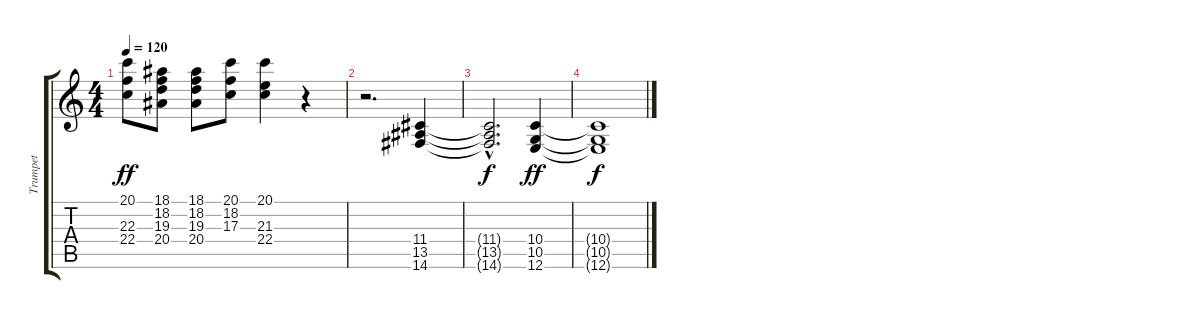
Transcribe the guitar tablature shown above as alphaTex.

\track ("Trumpet" "Trumpet") {instrument trumpet}
\staff {score tabs}
\tuning (E4 B3 G3 D3 A2 E2) {hide}
\ts (4 4)
\tempo 120
\clef g2
\ks c
(20.1 22.3 22.4).8{dy ff} (18.1 18.2 19.3 20.4).8 (18.1 18.2 19.3 20.4).8 (20.1 18.2 17.3).8 (20.1 21.3 22.4).4 r.4 |
r.2{d} (11.4 13.5 14.6).4 |
(11.4{hac t} 13.5{hac t} 14.6{hac t}).2{d dy f} (10.4 10.5 12.6).4{dy ff} |
(10.4{t} 10.5{t} 12.6{t}).1{dy f}
